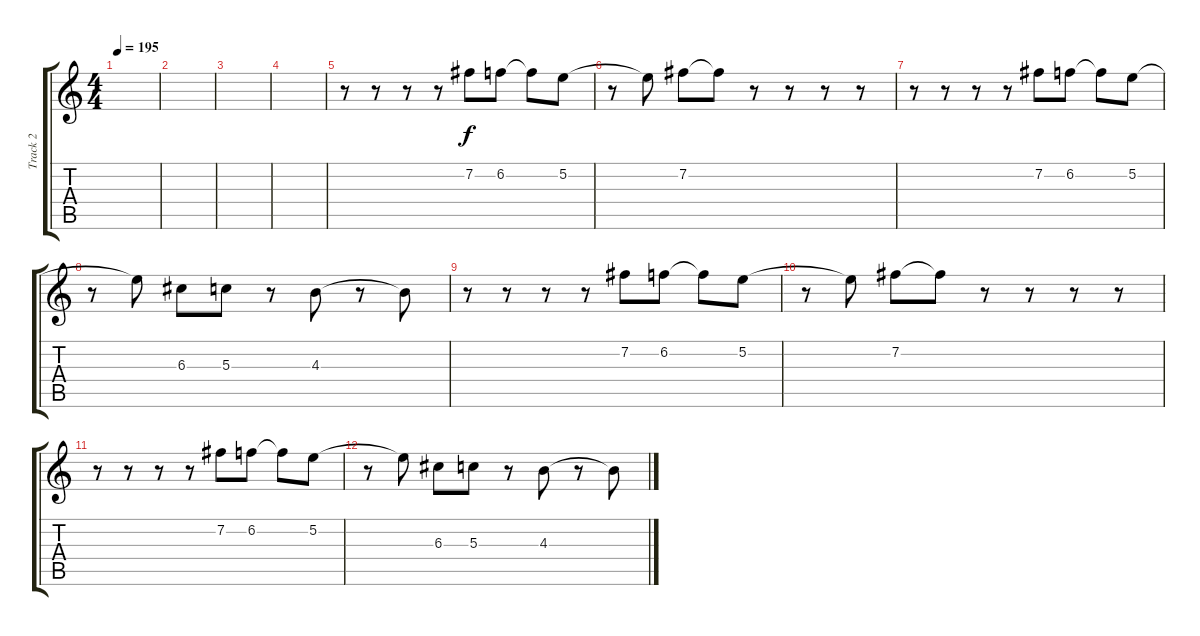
\track ("Track 2" "Track 2") {instrument overdrivenguitar}
\staff {score tabs}
\tuning (E4 B3 G3 D3 A2 E2) {hide}
\ts (4 4)
\tempo 195
\clef g2
\ks c
|
|
|
|
r.8 r.8 r.8 r.8 7.2.8 6.2.8 6.2{t}.8 5.2.8 |
r.8 5.2{t}.8 7.2.8 7.2{t}.8 r.8 r.8 r.8 r.8 |
r.8 r.8 r.8 r.8 7.2.8 6.2.8 6.2{t}.8 5.2.8 |
r.8 5.2{t}.8 6.3.8 5.3.8 r.8 4.3.8 r.8 4.3{t}.8 |
r.8 r.8 r.8 r.8 7.2.8 6.2.8 6.2{t}.8 5.2.8 |
r.8 5.2{t}.8 7.2.8 7.2{t}.8 r.8 r.8 r.8 r.8 |
r.8 r.8 r.8 r.8 7.2.8 6.2.8 6.2{t}.8 5.2.8 |
r.8 5.2{t}.8 6.3.8 5.3.8 r.8 4.3.8 r.8 4.3{t}.8
